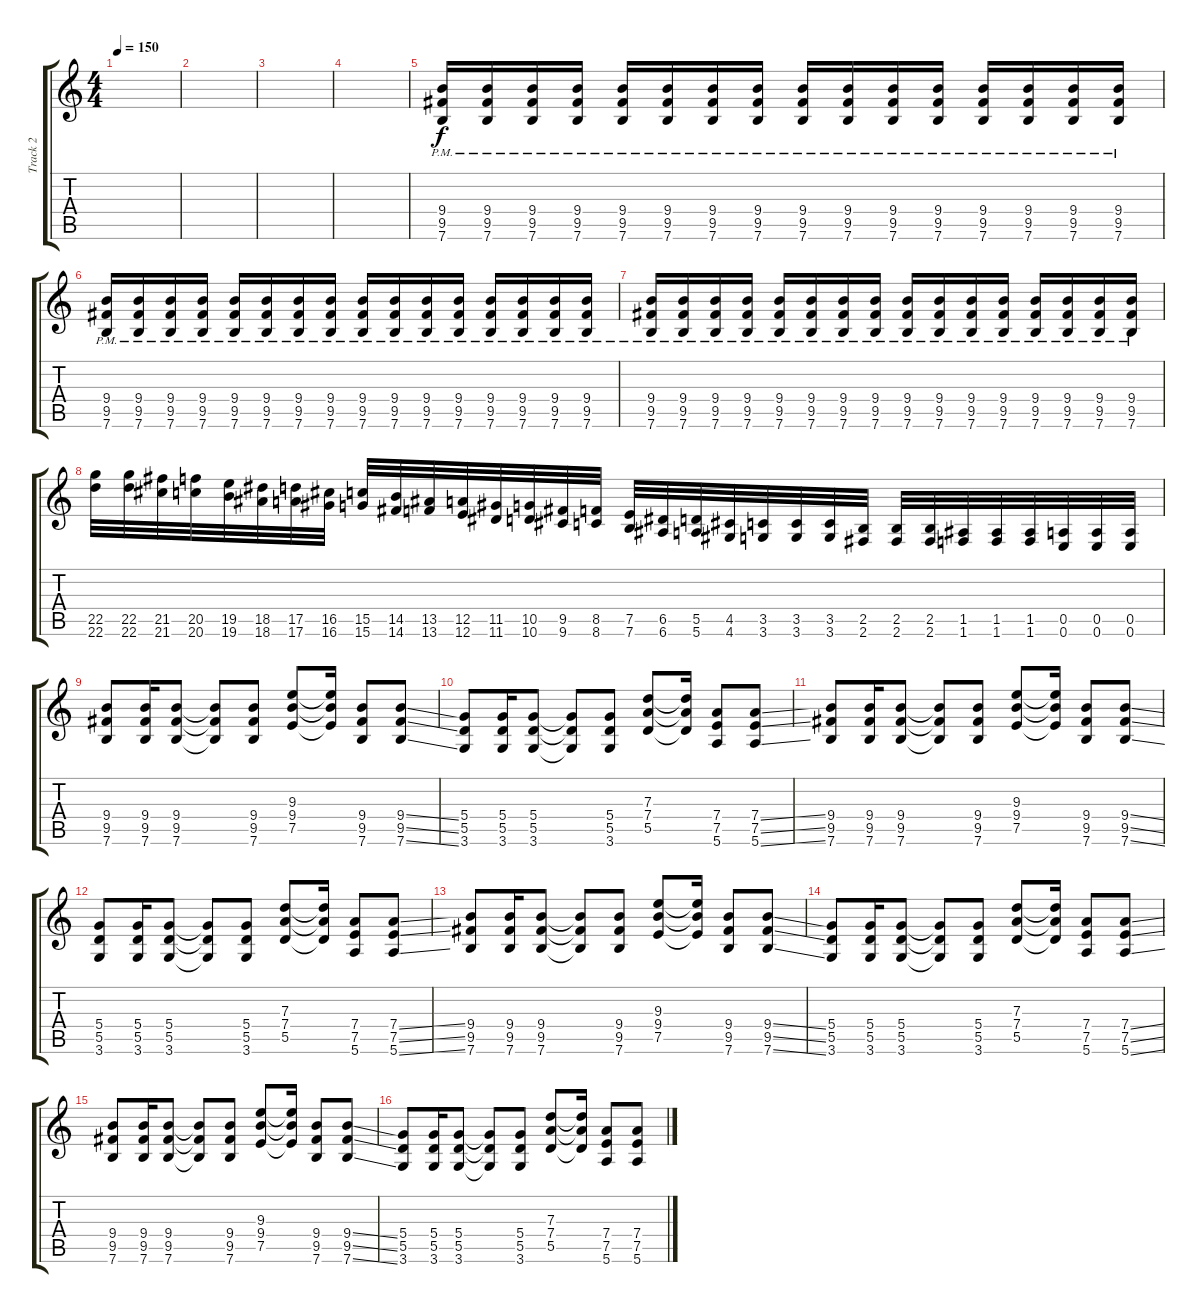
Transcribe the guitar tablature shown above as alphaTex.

\track ("Track 2" "Track 2") {instrument overdrivenguitar}
\staff {score tabs}
\tuning (E4 B3 G3 D3 A2 E2) {hide}
\ts (4 4)
\tempo 150
\clef g2
\ks c
|
|
|
|
(9.4{pm} 9.5{pm} 7.6{pm}).16 (9.4{pm} 9.5{pm} 7.6{pm}).16 (9.4{pm} 9.5{pm} 7.6{pm}).16 (9.4{pm} 9.5{pm} 7.6{pm}).16 (9.4{pm} 9.5{pm} 7.6{pm}).16 (9.4{pm} 9.5{pm} 7.6{pm}).16 (9.4{pm} 9.5{pm} 7.6{pm}).16 (9.4{pm} 9.5{pm} 7.6{pm}).16 (9.4{pm} 9.5{pm} 7.6{pm}).16 (9.4{pm} 9.5{pm} 7.6{pm}).16 (9.4{pm} 9.5{pm} 7.6{pm}).16 (9.4{pm} 9.5{pm} 7.6{pm}).16 (9.4{pm} 9.5{pm} 7.6{pm}).16 (9.4{pm} 9.5{pm} 7.6{pm}).16 (9.4{pm} 9.5{pm} 7.6{pm}).16 (9.4{pm} 9.5{pm} 7.6{pm}).16 |
(9.4{pm} 9.5{pm} 7.6{pm}).16 (9.4{pm} 9.5{pm} 7.6{pm}).16 (9.4{pm} 9.5{pm} 7.6{pm}).16 (9.4{pm} 9.5{pm} 7.6{pm}).16 (9.4{pm} 9.5{pm} 7.6{pm}).16 (9.4{pm} 9.5{pm} 7.6{pm}).16 (9.4{pm} 9.5{pm} 7.6{pm}).16 (9.4{pm} 9.5{pm} 7.6{pm}).16 (9.4{pm} 9.5{pm} 7.6{pm}).16 (9.4{pm} 9.5{pm} 7.6{pm}).16 (9.4{pm} 9.5{pm} 7.6{pm}).16 (9.4{pm} 9.5{pm} 7.6{pm}).16 (9.4{pm} 9.5{pm} 7.6{pm}).16 (9.4{pm} 9.5{pm} 7.6{pm}).16 (9.4{pm} 9.5{pm} 7.6{pm}).16 (9.4{pm} 9.5{pm} 7.6{pm}).16 |
(9.4{pm} 9.5{pm} 7.6{pm}).16 (9.4{pm} 9.5{pm} 7.6{pm}).16 (9.4{pm} 9.5{pm} 7.6{pm}).16 (9.4{pm} 9.5{pm} 7.6{pm}).16 (9.4{pm} 9.5{pm} 7.6{pm}).16 (9.4{pm} 9.5{pm} 7.6{pm}).16 (9.4{pm} 9.5{pm} 7.6{pm}).16 (9.4{pm} 9.5{pm} 7.6{pm}).16 (9.4{pm} 9.5{pm} 7.6{pm}).16 (9.4{pm} 9.5{pm} 7.6{pm}).16 (9.4{pm} 9.5{pm} 7.6{pm}).16 (9.4{pm} 9.5{pm} 7.6{pm}).16 (9.4{pm} 9.5{pm} 7.6{pm}).16 (9.4{pm} 9.5{pm} 7.6{pm}).16 (9.4{pm} 9.5{pm} 7.6{pm}).16 (9.4{pm} 9.5{pm} 7.6{pm}).16 |
(22.5 22.6).32{volume 7} (22.5 22.6).32 (21.5 21.6).32 (20.5 20.6).32 (19.5 19.6).32 (18.5 18.6).32 (17.5 17.6).32 (16.5 16.6).32 (15.5 15.6).32 (14.5 14.6).32 (13.5 13.6).32 (12.5 12.6).32 (11.5 11.6).32 (10.5 10.6).32 (9.5 9.6).32 (8.5 8.6).32 (7.5 7.6).32 (6.5 6.6).32 (5.5 5.6).32 (4.5 4.6).32 (3.5 3.6).32 (3.5 3.6).32 (3.5 3.6).32 (2.5 2.6).32 (2.5 2.6).32 (2.5 2.6).32 (1.5 1.6).32 (1.5 1.6).32 (1.5 1.6).32 (0.5 0.6).32 (0.5 0.6).32 (0.5 0.6).32 |
(9.4 9.5 7.6).8{volume 14} (9.4 9.5 7.6).16 (9.4 9.5 7.6).8 (9.4{t} 9.5{t} 7.6{t}).8 (9.4 9.5 7.6).8 (9.3 9.4 7.5).8 (9.3{t} 9.4{t} 7.5{t}).16 (9.4 9.5 7.6).8 (9.4{ss} 9.5{ss} 7.6{ss}).8 |
(5.4 5.5 3.6).8 (5.4 5.5 3.6).16 (5.4 5.5 3.6).8 (5.4{t} 5.5{t} 3.6{t}).8 (5.4 5.5 3.6).8 (7.3 7.4 5.5).8 (7.3{t} 7.4{t} 5.5{t}).16 (7.4 7.5 5.6).8 (7.4{ss} 7.5{ss} 5.6{ss}).8 |
(9.4 9.5 7.6).8 (9.4 9.5 7.6).16 (9.4 9.5 7.6).8 (9.4{t} 9.5{t} 7.6{t}).8 (9.4 9.5 7.6).8 (9.3 9.4 7.5).8 (9.3{t} 9.4{t} 7.5{t}).16 (9.4 9.5 7.6).8 (9.4{ss} 9.5{ss} 7.6{ss}).8 |
(5.4 5.5 3.6).8 (5.4 5.5 3.6).16 (5.4 5.5 3.6).8 (5.4{t} 5.5{t} 3.6{t}).8 (5.4 5.5 3.6).8 (7.3 7.4 5.5).8 (7.3{t} 7.4{t} 5.5{t}).16 (7.4 7.5 5.6).8 (7.4{ss} 7.5{ss} 5.6{ss}).8 |
(9.4 9.5 7.6).8 (9.4 9.5 7.6).16 (9.4 9.5 7.6).8 (9.4{t} 9.5{t} 7.6{t}).8 (9.4 9.5 7.6).8 (9.3 9.4 7.5).8 (9.3{t} 9.4{t} 7.5{t}).16 (9.4 9.5 7.6).8 (9.4{ss} 9.5{ss} 7.6{ss}).8 |
(5.4 5.5 3.6).8 (5.4 5.5 3.6).16 (5.4 5.5 3.6).8 (5.4{t} 5.5{t} 3.6{t}).8 (5.4 5.5 3.6).8 (7.3 7.4 5.5).8 (7.3{t} 7.4{t} 5.5{t}).16 (7.4 7.5 5.6).8 (7.4{ss} 7.5{ss} 5.6{ss}).8 |
(9.4 9.5 7.6).8 (9.4 9.5 7.6).16 (9.4 9.5 7.6).8 (9.4{t} 9.5{t} 7.6{t}).8 (9.4 9.5 7.6).8 (9.3 9.4 7.5).8 (9.3{t} 9.4{t} 7.5{t}).16 (9.4 9.5 7.6).8 (9.4{ss} 9.5{ss} 7.6{ss}).8 |
(5.4 5.5 3.6).8 (5.4 5.5 3.6).16 (5.4 5.5 3.6).8 (5.4{t} 5.5{t} 3.6{t}).8 (5.4 5.5 3.6).8 (7.3 7.4 5.5).8 (7.3{t} 7.4{t} 5.5{t}).16 (7.4 7.5 5.6).8 (7.4{ss} 7.5{ss} 5.6{ss}).8
